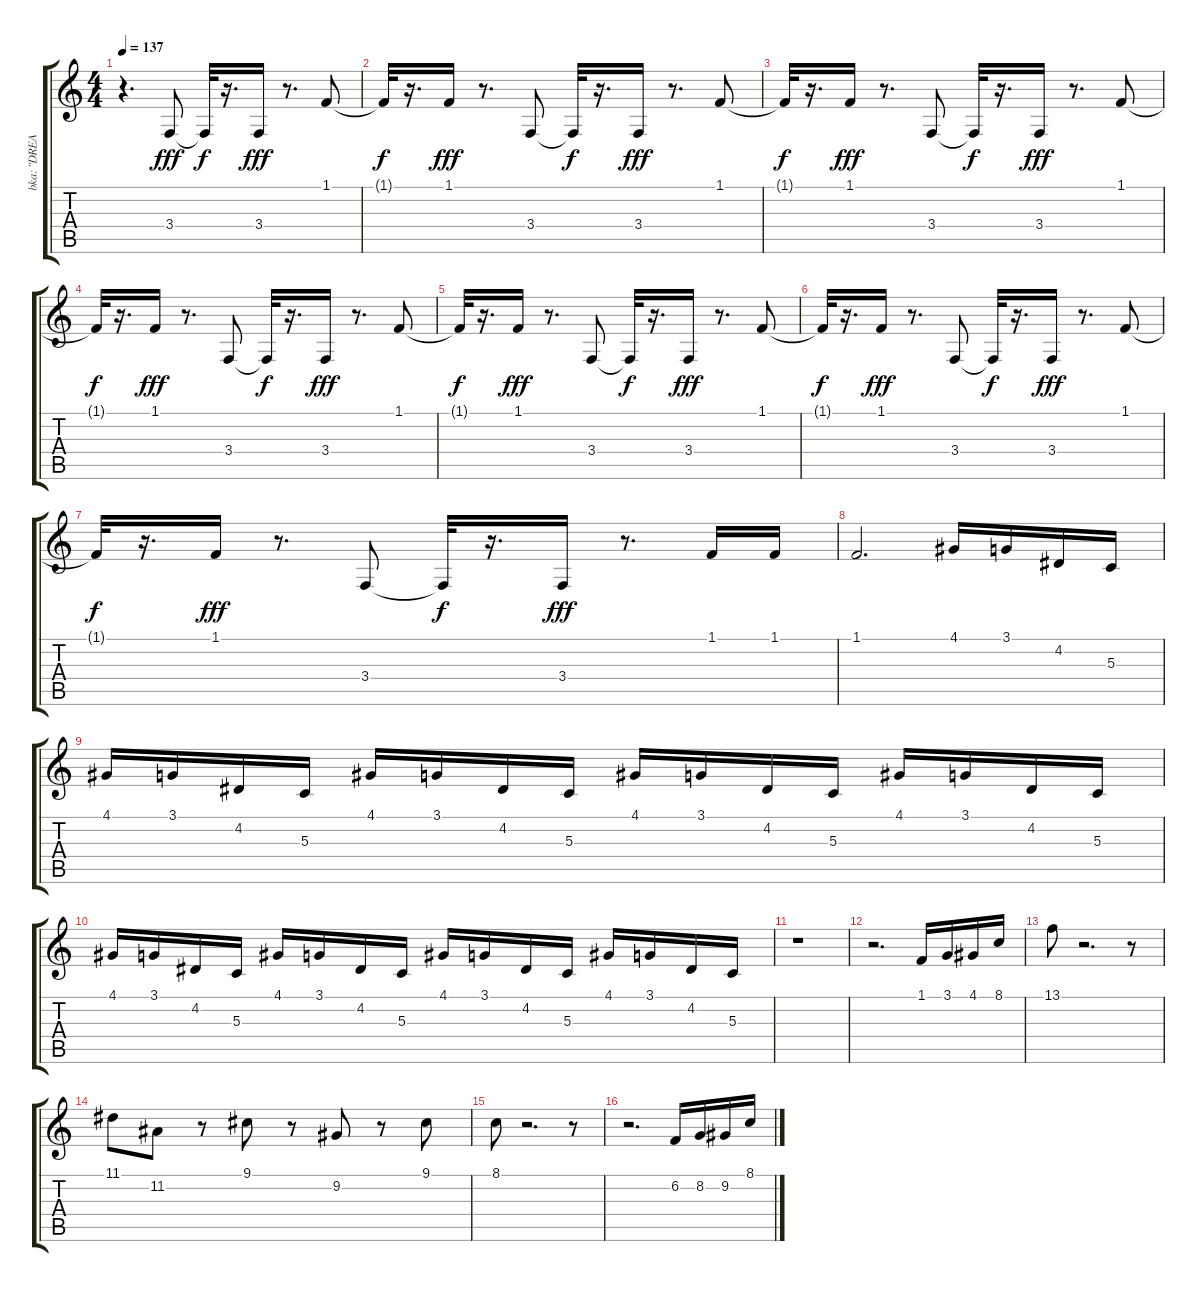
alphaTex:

\track ("bka: \"DREAMS\"" "bka: \"DREA") {instrument pad3polysynth}
\staff {score tabs}
\tuning (E4 B3 G3 D3 A2 E2) {hide}
\ts (4 4)
\tempo 137
\clef g2
\ks c
r.4{d dy fff} 3.4.8{volume 8} 3.4{t}.32{dy f} r.16{d} 3.4.16{dy fff} r.8{d} 1.1.8 |
1.1{t}.32{dy f} r.16{d} 1.1.16{dy fff} r.8{d} 3.4.8 3.4{t}.32{dy f} r.16{d} 3.4.16{dy fff} r.8{d} 1.1.8 |
1.1{t}.32{dy f} r.16{d} 1.1.16{dy fff} r.8{d} 3.4.8 3.4{t}.32{dy f} r.16{d} 3.4.16{dy fff} r.8{d} 1.1.8 |
1.1{t}.32{dy f} r.16{d} 1.1.16{dy fff} r.8{d} 3.4.8 3.4{t}.32{dy f} r.16{d} 3.4.16{dy fff} r.8{d} 1.1.8 |
1.1{t}.32{dy f} r.16{d} 1.1.16{dy fff} r.8{d} 3.4.8 3.4{t}.32{dy f} r.16{d} 3.4.16{dy fff} r.8{d} 1.1.8 |
1.1{t}.32{dy f} r.16{d} 1.1.16{dy fff} r.8{d} 3.4.8 3.4{t}.32{dy f} r.16{d} 3.4.16{dy fff} r.8{d} 1.1.8 |
1.1{t}.32{dy f} r.16{d} 1.1.16{dy fff} r.8{d} 3.4.8 3.4{t}.32{dy f} r.16{d} 3.4.16{dy fff} r.8{d} 1.1.16{volume 12} 1.1.16 |
1.1.2{d volume 15} 4.1.16{volume 8} 3.1.16{volume 8} 4.2.16{volume 8} 5.3.16{volume 8} |
4.1.16{volume 7 balance 16} 3.1.16{volume 7} 4.2.16{volume 7} 5.3.16{volume 7} 4.1.16{volume 6 balance 0} 3.1.16{volume 6} 4.2.16{volume 6} 5.3.16{volume 6} 4.1.16{volume 6 balance 15} 3.1.16{volume 5} 4.2.16{volume 5} 5.3.16{volume 5} 4.1.16{volume 5} 3.1.16{volume 4 balance 3} 4.2.16{volume 4} 5.3.16{volume 4} |
4.1.16{volume 4 balance 13} 3.1.16{volume 4} 4.2.16{volume 3} 5.3.16{volume 3} 4.1.16{volume 3 balance 5} 3.1.16{volume 3} 4.2.16{volume 2} 5.3.16{volume 2} 4.1.16{volume 2 balance 10} 3.1.16{volume 2} 4.2.16{volume 2} 5.3.16{volume 1} 4.1.16{volume 1 balance 8} 3.1.16{volume 1} 4.2.16{volume 1} 5.3.16{volume 0} |
r.1 |
r.2{d} 1.1.16{volume 6} 3.1.16 4.1.16 8.1.16 |
13.1.8 r.2{d} r.8 |
11.1.8 11.2.8 r.8 9.1.8 r.8 9.2.8 r.8 9.1.8 |
8.1.8 r.2{d} r.8 |
r.2{d} 6.2.16 8.2.16 9.2.16 8.1.16
